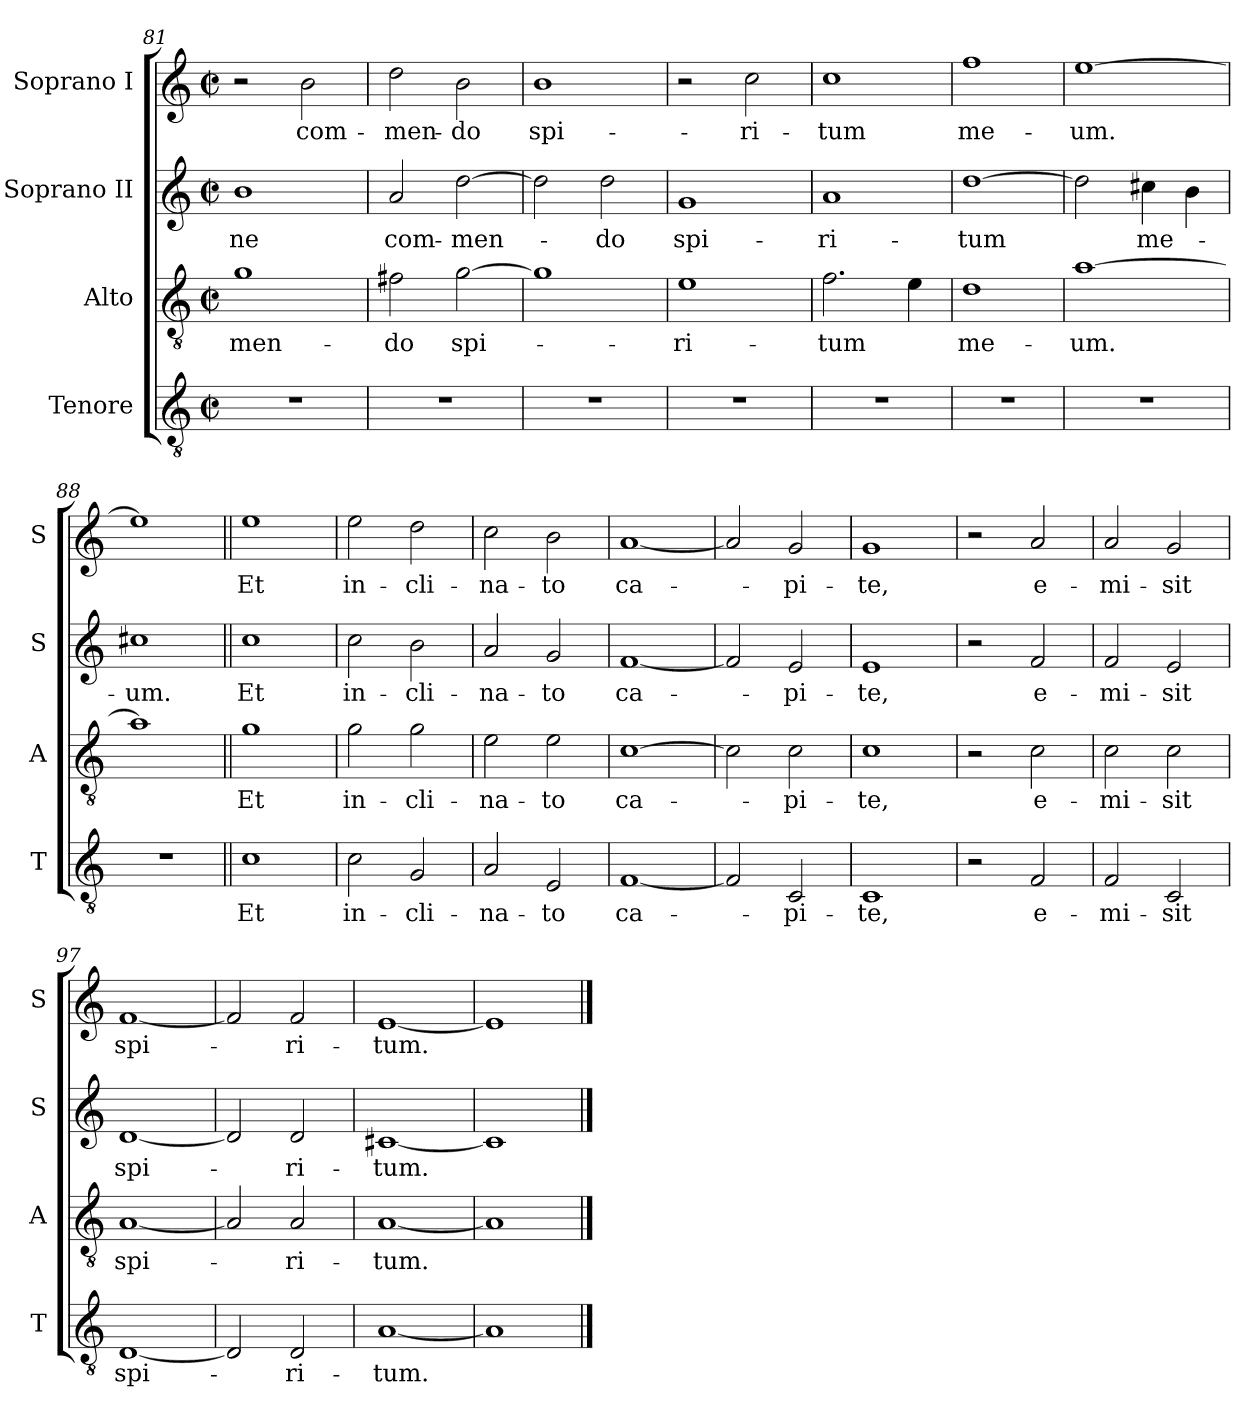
**kern	**text	**kern	**text	**kern	**text	**kern	**text
*part4	*part4	*part3	*part3	*part2	*part2	*part1	*part1
*staff4	*staff4	*staff3	*staff3	*staff2	*staff2	*staff1	*staff1
*I"Tenore	*	*I"Alto	*	*I"Soprano II	*	*I"Soprano I	*
*I'T	*	*I'A	*	*I'S	*	*I'S	*
*clefGv2	*	*clefGv2	*	*clefG2	*	*clefG2	*
*k[]	*	*k[]	*	*k[]	*	*k[]	*
*M2/2	*	*M2/2	*	*M2/2	*	*M2/2	*
*met(c|)	*	*met(c|)	*	*met(c|)	*	*met(c|)	*
=81	=81	=81	=81	=81	=81	=81	=81
1r	.	1g	-men-	1b	-ne	2r	.
.	.	.	.	.	.	2b\	com-
=82	=82	=82	=82	=82	=82	=82	=82
1r	.	2f#X\	-do	2a/	com-	2dd\	-men-
.	.	[2g\	spi-	[2dd\	-men-	2b\	-do
=83	=83	=83	=83	=83	=83	=83	=83
1r	.	1g]	.	2dd\]	.	1b	spi-
.	.	.	.	2dd\	-do	.	.
=84	=84	=84	=84	=84	=84	=84	=84
1r	.	1e	-ri-	1g	spi-	2r	.
.	.	.	.	.	.	2cc\	-ri-
=85	=85	=85	=85	=85	=85	=85	=85
1r	.	2.f\	-tum	1a	-ri-	1cc	-tum
.	.	4e\	.	.	.	.	.
=86	=86	=86	=86	=86	=86	=86	=86
1r	.	1d	me-	[1dd	-tum	1ff	me-
=87	=87	=87	=87	=87	=87	=87	=87
1r	.	[1a	-um.	2dd\]	.	[1ee	-um.
.	.	.	.	4cc#X\	me-	.	.
.	.	.	.	4b\	.	.	.
=88	=88	=88	=88	=88	=88	=88	=88
1r	.	1a]	.	1cc#X	-um.	1ee]	.
=89||	=89||	=89||	=89||	=89||	=89||	=89||	=89||
1c	Et	1g	Et	1cc	Et	1ee	Et
=90	=90	=90	=90	=90	=90	=90	=90
2c\	in-	2g\	in-	2cc\	in-	2ee\	in-
2G/	-cli-	2g\	-cli-	2b\	-cli-	2dd\	-cli-
=91	=91	=91	=91	=91	=91	=91	=91
2A/	-na-	2e\	-na-	2a/	-na-	2cc\	-na-
2E/	-to	2e\	-to	2g/	-to	2b\	-to
=92	=92	=92	=92	=92	=92	=92	=92
[1F	ca-	[1c	ca-	[1f	ca-	[1a	ca-
=93	=93	=93	=93	=93	=93	=93	=93
2F/]	.	2c\]	.	2f/]	.	2a/]	.
2C/	-pi-	2c\	-pi-	2e/	-pi-	2g/	-pi-
=94	=94	=94	=94	=94	=94	=94	=94
1C	-te,	1c	-te,	1e	-te,	1g	-te,
=95	=95	=95	=95	=95	=95	=95	=95
2r	.	2r	.	2r	.	2r	.
2F/	e-	2c\	e-	2f/	e-	2a/	e-
=96	=96	=96	=96	=96	=96	=96	=96
2F/	-mi-	2c\	-mi-	2f/	-mi-	2a/	-mi-
2C/	-sit	2c\	-sit	2e/	-sit	2g/	-sit
=97	=97	=97	=97	=97	=97	=97	=97
[1D	spi-	[1A	spi-	[1d	spi-	[1f	spi-
=98	=98	=98	=98	=98	=98	=98	=98
2D/]	.	2A/]	.	2d/]	.	2f/]	.
2D/	-ri-	2A/	-ri-	2d/	-ri-	2f/	-ri-
=99	=99	=99	=99	=99	=99	=99	=99
[1A	-tum.	[1A	-tum.	[1c#X	-tum.	[1e	-tum.
=100	=100	=100	=100	=100	=100	=100	=100
1A]	.	1A]	.	1c#]	.	1e]	.
==	==	==	==	==	==	==	==
*-	*-	*-	*-	*-	*-	*-	*-
